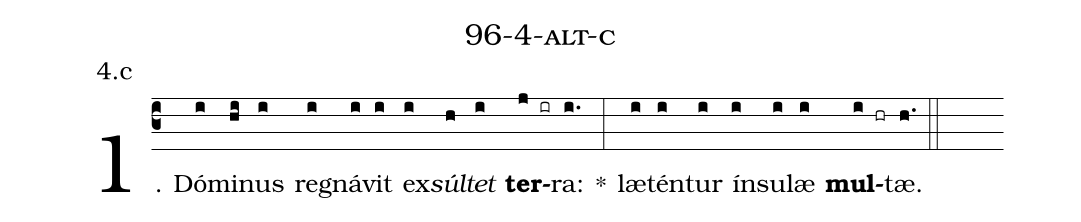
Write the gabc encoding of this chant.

name: 96-4-alt-c;
annotation: 4.c;
%%
(c3)1. Dó(i)mi(hi)nus(i) re(i)gná(i)vit(i) ex(i)<i>súl</i>(h)<i>tet</i>(i) <b>ter</b>(j ir)ra:(i.) *(:) læ(i)tén(i)tur(i) ín(i)su(i)læ(i) <b>mul</b>(i hr)tæ.(h.) (::)
